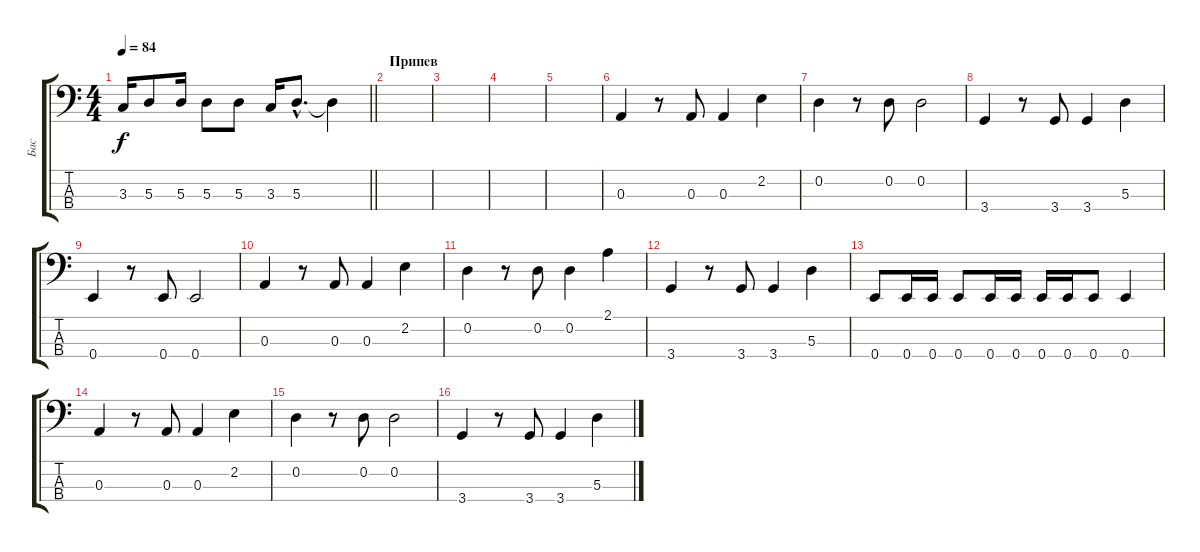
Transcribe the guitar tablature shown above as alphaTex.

\track ("Бас" "Бас") {instrument electricbasspick}
\staff {score tabs}
\tuning (G2 D2 A1 E1) {hide}
\ts (4 4)
\tempo 84
\clef f4
\barLineRight lightlight
\ks c
3.3.16{dy f} 5.3.8 5.3.16 5.3.8 5.3.8 3.3.16 5.3{hac}.8{d} 5.3{t}.4 |
\section ("" "Припев")
|
|
|
|
0.3.4 r.8 0.3.8 0.3.4 2.2.4 |
0.2.4 r.8 0.2.8 0.2.2 |
3.4.4 r.8 3.4.8 3.4.4 5.3.4 |
0.4.4 r.8 0.4.8 0.4.2 |
0.3.4 r.8 0.3.8 0.3.4 2.2.4 |
0.2.4 r.8 0.2.8 0.2.4 2.1.4 |
3.4.4 r.8 3.4.8 3.4.4 5.3.4 |
0.4.8 0.4.16 0.4.16 0.4.8 0.4.16 0.4.16 0.4.16 0.4.16 0.4.8 0.4.4 |
0.3.4 r.8 0.3.8 0.3.4 2.2.4 |
0.2.4 r.8 0.2.8 0.2.2 |
3.4.4 r.8 3.4.8 3.4.4 5.3.4
